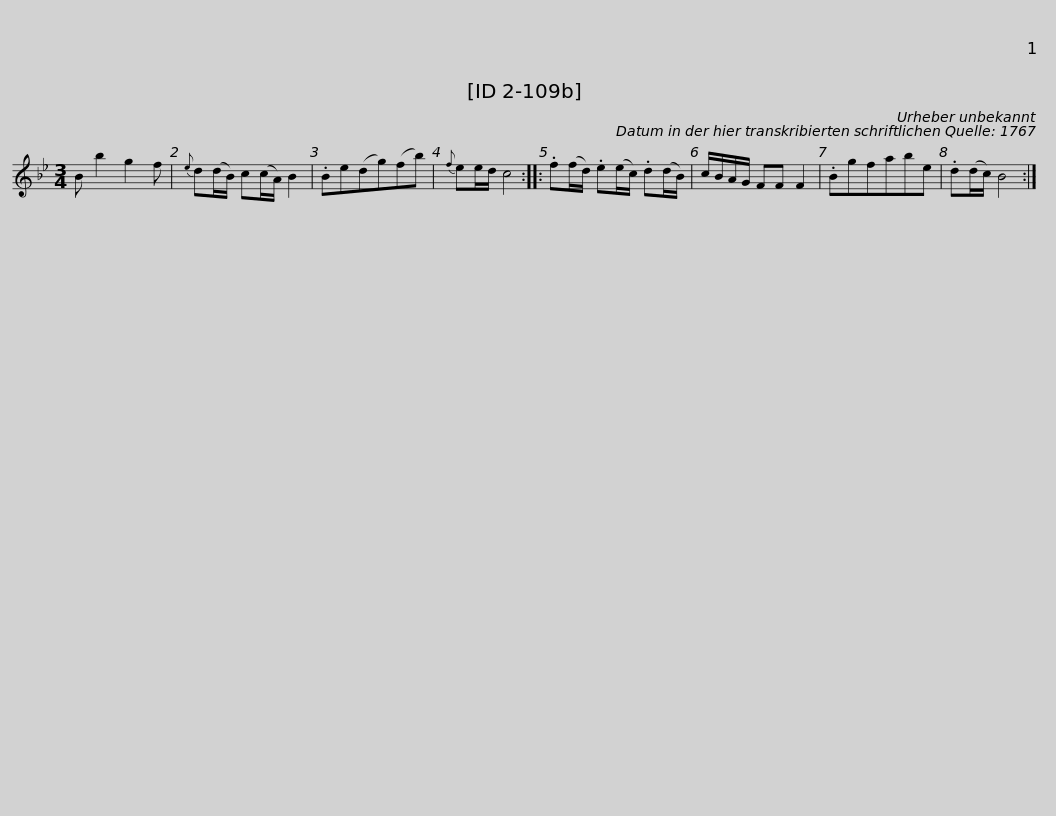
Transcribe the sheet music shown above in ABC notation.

X:1
L:1/8
M:3/4
I:linebreak $
K:Bb
V:1 treble
V:1
 B b2 g2 f |{e} d(d/B/) c(c/A/) B2 | .Be(dg)(fb) |{f} ee/d/ c4 :: .f(f/d/) .e(e/c/) .d(d/B/) | %5
 c/B/A/G/ FF F2 |$ .Bgfabe | .d(d/c/) B4 :| %8
